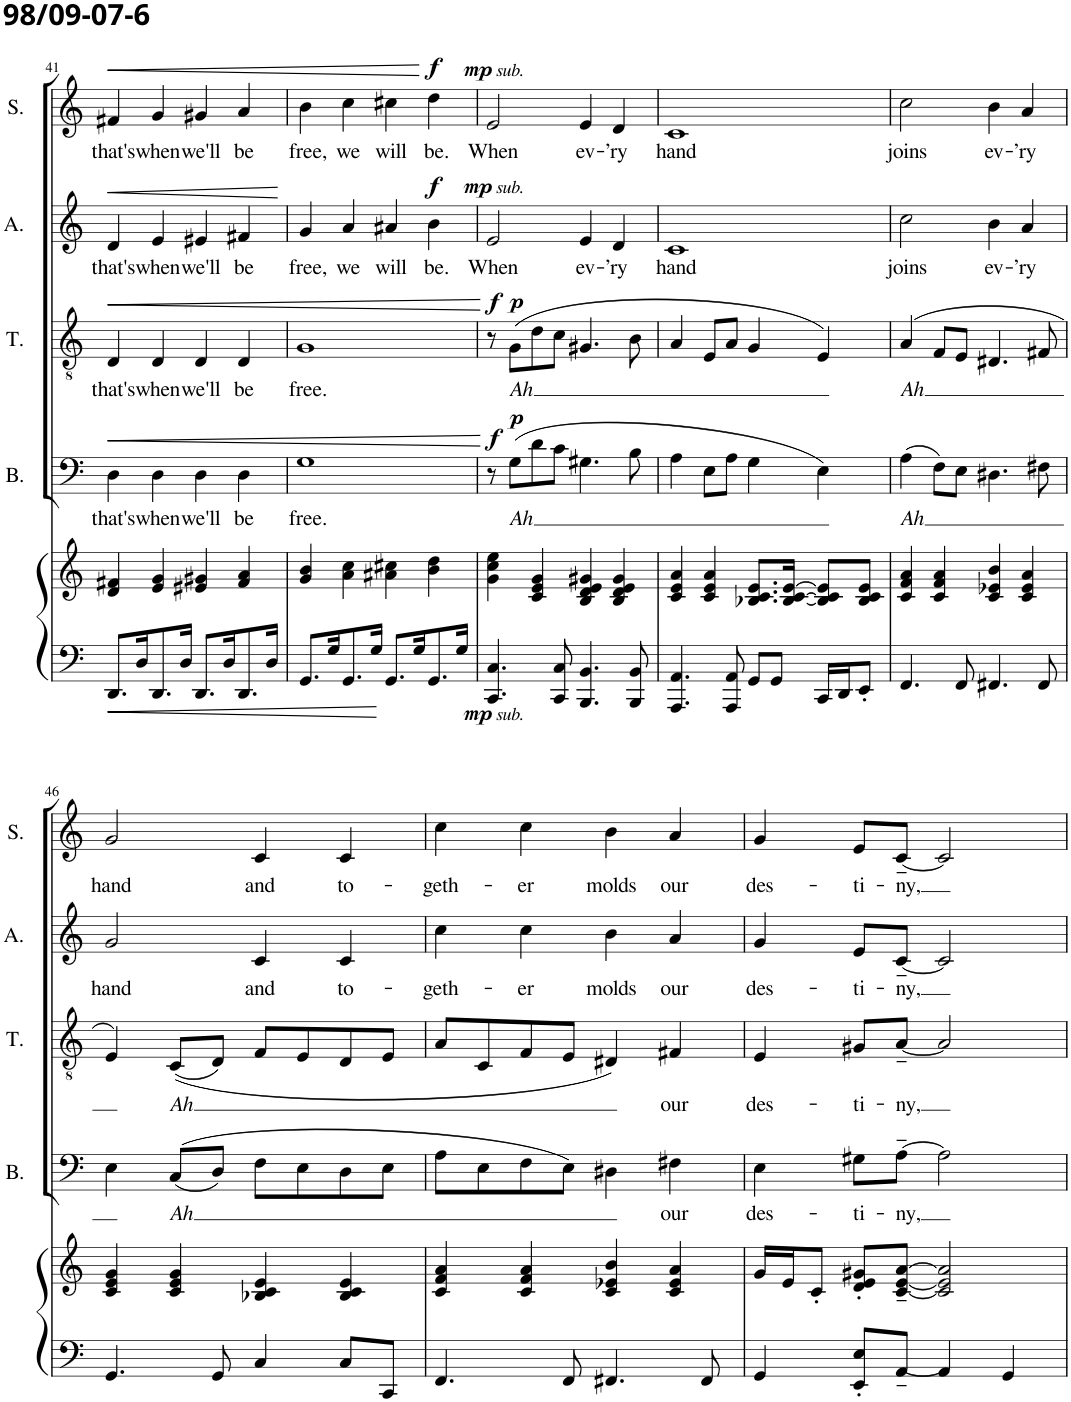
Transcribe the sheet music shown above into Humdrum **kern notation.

**kern	**kern	**dynam	**kern	**text	**dynam	**kern	**text	**dynam	**kern	**text	**dynam	**kern	**text	**dynam
*part5	*part5	*part5	*part4	*part4	*part4	*part3	*part3	*part3	*part2	*part2	*part2	*part1	*part1	*part1
*staff6	*staff5	*staff5/6	*staff4	*staff4	*staff4	*staff3	*staff3	*staff3	*staff2	*staff2	*staff2	*staff1	*staff1	*staff1
*I"Piano	*	*	*I"Bass	*	*	*I"Tenor	*	*	*I"Alto	*	*	*I"Soprano	*	*
*I'Pno	*	*	*I'B.	*	*	*I'T.	*	*	*I'A.	*	*	*I'S.	*	*
!!LO:PB:g=z
*clefF4	*clefG2	*	*clefF4	*	*	*clefGv2	*	*	*clefG2	*	*	*clefG2	*	*
*k[]	*k[]	*	*k[]	*	*	*k[]	*	*	*k[]	*	*	*k[]	*	*
*M4/4	*M4/4	*	*M4/4	*	*	*M4/4	*	*	*M4/4	*	*	*M4/4	*	*
=41	=41	=41	=41	=41	=41	=41	=41	=41	=41	=41	=41	=41	=41	=41
!	!	!	!	!LO:LY:b	!LO:HP:b	!	!LO:LY:b	!LO:HP:b	!	!LO:LY:b	!LO:HP:b	!	!LO:LY:b	!LO:HP:b
8.DD/L	4d/ 4f#X/	.	4D\	that's	<	4D/	that's	<	4d/	that's	<	4f#X/	that's	<
16D/K	.	.	.	.	.	.	.	.	.	.	.	.	.	.
!	!	!	!	!LO:LY:b	!	!	!LO:LY:b	!	!	!LO:LY:b	!	!	!LO:LY:b	!
8.DD/	4e/ 4g/	.	4D\	when	.	4D/	when	.	4e/	when	.	4g/	when	.
16D/JL	.	.	.	.	.	.	.	.	.	.	.	.	.	.
!	!	!	!	!LO:LY:b	!	!	!LO:LY:b	!	!	!LO:LY:b	!	!	!LO:LY:b	!
8.DD/L	4e#X/ 4g#X/	.	4D\	we'll	.	4D/	we'll	.	4e#X/	we'll	.	4g#X/	we'll	.
16D/K	.	.	.	.	.	.	.	.	.	.	.	.	.	.
!	!	!	!	!LO:LY:b	!	!	!LO:LY:b	!	!	!LO:LY:b	!	!	!LO:LY:b	!
8.DD/	4f#/ 4a/	.	4D\	be	.	4D/	be	.	4f#X/	be	.	4a/	be	.
16D/JL	.	.	.	.	.	.	.	.	.	.	.	.	.	.
.	.	.	.	.	[	.	.	[	.	.	[	.	.	.
=42	=42	=42	=42	=42	=42	=42	=42	=42	=42	=42	=42	=42	=42	=42
!	!	!	!	!LO:LY:b	!LO:DY:a	!	!LO:LY:b	!LO:DY:a	!	!LO:LY:b	!	!	!LO:LY:b	!
8.GG/L	4g/ 4b/	.	1G	free.	f	1G	free.	f	4g/	free,	.	4b\	free,	.
16G/K	.	.	.	.	.	.	.	.	.	.	.	.	.	.
!	!	!	!	!	!	!	!	!	!	!LO:LY:b	!	!	!LO:LY:b	!
8.GG/	4a\ 4cc\	.	.	.	.	.	.	.	4a/	we	.	4cc\	we	.
16G/JL	.	.	.	.	.	.	.	.	.	.	.	.	.	.
!	!	!	!	!	!	!	!	!	!	!LO:LY:b	!	!	!LO:LY:b	!
8.GG/L	4a#X\ 4cc#X\	.	.	.	.	.	.	.	4a#X/	will	.	4cc#X\	will	.
16G/K	.	.	.	.	.	.	.	.	.	.	.	.	.	.
!	!	!	!	!	!	!	!	!	!	!LO:LY:b	!LO:DY:a	!	!LO:LY:b	!LO:DY:n=1:a
8.GG/	4b\ 4dd\	.	.	.	.	.	.	.	4b\	be.	f	4dd\	be.	[ f
16G/JL	.	.	.	.	.	.	.	.	.	.	.	.	.	.
=43	=43	=43	=43	=43	=43	=43	=43	=43	=43	=43	=43	=43	=43	=43
!	!	!LO:DY:b=2	!	!	!	!	!	!	!	!LO:LY:b	!	!	!LO:LY:b	!
!	!	!LO:DY:n=1:b=2	!	!	!	!	!	!	!	!	!LO:DY:a	!	!	!
!	!	!	!	!	!	!	!	!	!	!	!LO:DY:n=1:a	!	!	!LO:DY:a
!	!	!	!	!	!	!	!	!	!	!	!	!	!	!LO:DY:n=1:a
4.CC/ 4.C/	4g\ 4cc\ 4ee\	mp other-dynamics	8r	.	.	8r	.	.	2e/	When	mp other-dynamics	2e/	When	mp other-dynamics
!	!	!	!	!LO:LY:b	!LO:DY:a	!	!LO:LY:b	!LO:DY:a	!	!	!	!	!	!
.	.	.	(8G\L	Ah	p	(8G\L	Ah	p	.	.	.	.	.	.
.	4c/ 4e/ 4g/	.	8d\	.	.	8d\	.	.	.	.	.	.	.	.
8CC/ 8C/	.	.	8c\J	.	.	8c\J	.	.	.	.	.	.	.	.
!	!	!	!	!	!	!	!	!	!	!LO:LY:b	!	!	!LO:LY:b	!
4.BBB/ 4.BB/	4B/ 4d/ 4e/ 4g#X/	.	4.G#X\	.	.	4.G#X/	.	.	4e/	ev-	.	4e/	ev-	.
!	!	!	!	!	!	!	!	!	!	!LO:LY:b	!	!	!LO:LY:b	!
.	4B/ 4d/ 4e/ 4g#/	.	.	.	.	.	.	.	4d/	-’ry	.	4d/	-’ry	.
8BBB/ 8BB/	.	.	8B\	.	.	8B\	.	.	.	.	.	.	.	.
=44	=44	=44	=44	=44	=44	=44	=44	=44	=44	=44	=44	=44	=44	=44
!	!	!	!	!	!	!	!	!	!	!LO:LY:b	!	!	!LO:LY:b	!
4.AAA/ 4.AA/	4c/ 4e/ 4a/	.	4A\	.	.	4A/	.	.	1c	hand	.	1c	hand	.
.	4c/ 4e/ 4a/	.	8E\L	.	.	8E/L	.	.	.	.	.	.	.	.
8AAA/ 8AA/	.	.	8A\J	.	.	8A/J	.	.	.	.	.	.	.	.
8GG/L	8.B-X/ 8.c/ 8.e/L	.	4G\	.	.	4G/	.	.	.	.	.	.	.	.
8GG/J	.	.	.	.	.	.	.	.	.	.	.	.	.	.
.	[16B-/ [16c/ [16e/Jk	.	.	.	.	.	.	.	.	.	.	.	.	.
16CC/LL	8B-/] 8c/] 8e/]L	.	4E\)	.	.	4E/)	.	.	.	.	.	.	.	.
16DD/J	.	.	.	.	.	.	.	.	.	.	.	.	.	.
8EE'/J	8B-/ 8c/ 8e/J	.	.	.	.	.	.	.	.	.	.	.	.	.
=45	=45	=45	=45	=45	=45	=45	=45	=45	=45	=45	=45	=45	=45	=45
!	!	!	!	!LO:LY:b	!	!	!LO:LY:b	!	!	!LO:LY:b	!	!	!LO:LY:b	!
4.FF/	4c/ 4f/ 4a/	.	(4A\	Ah	.	(>4A/	Ah	.	2cc\	joins	.	2cc\	joins	.
.	4c/ 4f/ 4a/	.	8F\L)	.	.	8F/L	.	.	.	.	.	.	.	.
8FF/	.	.	8E\J	.	.	8E/J	.	.	.	.	.	.	.	.
!	!	!	!	!	!	!	!	!	!	!LO:LY:b	!	!	!LO:LY:b	!
4.FF#X/	4c/ 4e-X/ 4b/	.	4.D#X\	.	.	4.D#X/	.	.	4b\	ev-	.	4b\	ev-	.
!	!	!	!	!	!	!	!	!	!	!LO:LY:b	!	!	!LO:LY:b	!
.	4c/ 4e-/ 4a/	.	.	.	.	.	.	.	4a/	-’ry	.	4a/	-’ry	.
8FF#/	.	.	8F#X\	.	.	8F#X/	.	.	.	.	.	.	.	.
!!LO:LB:g=z
=46	=46	=46	=46	=46	=46	=46	=46	=46	=46	=46	=46	=46	=46	=46
!	!	!	!	!	!	!	!	!	!	!LO:LY:b	!	!	!LO:LY:b	!
4.GG/	4c/ 4e/ 4g/	.	4E\	.	.	4E/)	.	.	2g/	hand	.	2g/	hand	.
!	!	!	!	!LO:LY:b	!	!	!LO:LY:b	!	!	!	!	!	!	!
.	4c/ 4e/ 4g/	.	((8C/L	Ah	.	((8C/L	Ah	.	.	.	.	.	.	.
8GG/	.	.	8D/J)	.	.	8D/J)	.	.	.	.	.	.	.	.
!	!	!	!	!	!	!	!	!	!	!LO:LY:b	!	!	!LO:LY:b	!
4C/	4B-X/ 4c/ 4e/	.	8F\L	.	.	8F/L	.	.	4c/	and	.	4c/	and	.
.	.	.	8E\	.	.	8E/	.	.	.	.	.	.	.	.
!	!	!	!	!	!	!	!	!	!	!LO:LY:b	!	!	!LO:LY:b	!
8C/L	4B-/ 4c/ 4e/	.	8D\	.	.	8D/	.	.	4c/	to-	.	4c/	to-	.
8CC/J	.	.	8E\J	.	.	8E/J	.	.	.	.	.	.	.	.
=47	=47	=47	=47	=47	=47	=47	=47	=47	=47	=47	=47	=47	=47	=47
!	!	!	!	!	!	!	!	!	!	!LO:LY:b	!	!	!LO:LY:b	!
4.FF/	4c/ 4f/ 4a/	.	8A\L	.	.	8A/L	.	.	4cc\	-geth-	.	4cc\	-geth-	.
.	.	.	8E\	.	.	8C/	.	.	.	.	.	.	.	.
!	!	!	!	!	!	!	!	!	!	!LO:LY:b	!	!	!LO:LY:b	!
.	4c/ 4f/ 4a/	.	8F\	.	.	8F/	.	.	4cc\	-er	.	4cc\	-er	.
8FF/	.	.	8E\J)	.	.	8E/J	.	.	.	.	.	.	.	.
!	!	!	!	!	!	!	!	!	!	!LO:LY:b	!	!	!LO:LY:b	!
4.FF#X/	4c/ 4e-X/ 4b/	.	4D#X\	.	.	4D#X/)	.	.	4b\	molds	.	4b\	molds	.
!	!	!	!	!LO:LY:b	!	!	!LO:LY:b	!	!	!LO:LY:b	!	!	!LO:LY:b	!
.	4c/ 4e-/ 4a/	.	4F#X\	our	.	4F#X/	our	.	4a/	our	.	4a/	our	.
8FF#/	.	.	.	.	.	.	.	.	.	.	.	.	.	.
=48	=48	=48	=48	=48	=48	=48	=48	=48	=48	=48	=48	=48	=48	=48
!	!	!	!	!LO:LY:b	!	!	!LO:LY:b	!	!	!LO:LY:b	!	!	!LO:LY:b	!
4GG/	16g/LL	.	4E\	des-	.	4E/	des-	.	4g/	des-	.	4g/	des-	.
.	16e/J	.	.	.	.	.	.	.	.	.	.	.	.	.
.	8c'/J	.	.	.	.	.	.	.	.	.	.	.	.	.
!	!	!	!	!LO:LY:b	!	!	!LO:LY:b	!	!	!LO:LY:b	!	!	!LO:LY:b	!
8EE/' 8E/'L	8d/' 8e/' 8g#X/'L	.	8G#X\L	-ti-	.	8G#X/L	-ti-	.	8e/L	-ti-	.	8e/L	-ti-	.
!	!	!	!	!LO:LY:b	!	!	!LO:LY:b	!	!	!LO:LY:b	!	!	!LO:LY:b	!
[8AA~/J	[8c/~ [8e/~ [8a/~J	.	[8A~\J	-ny,	.	[8A~/J	-ny,	.	[8c~/J	-ny,	.	[8c~/J	-ny,	.
4AA/]	2c/] 2e/] 2a/]	.	2A\]	.	.	2A/]	.	.	2c/]	.	.	2c/]	.	.
4GG/	.	.	.	.	.	.	.	.	.	.	.	.	.	.
=	=	=	=	=	=	=	=	=	=	=	=	=	=	=
*-	*-	*-	*-	*-	*-	*-	*-	*-	*-	*-	*-	*-	*-	*-
